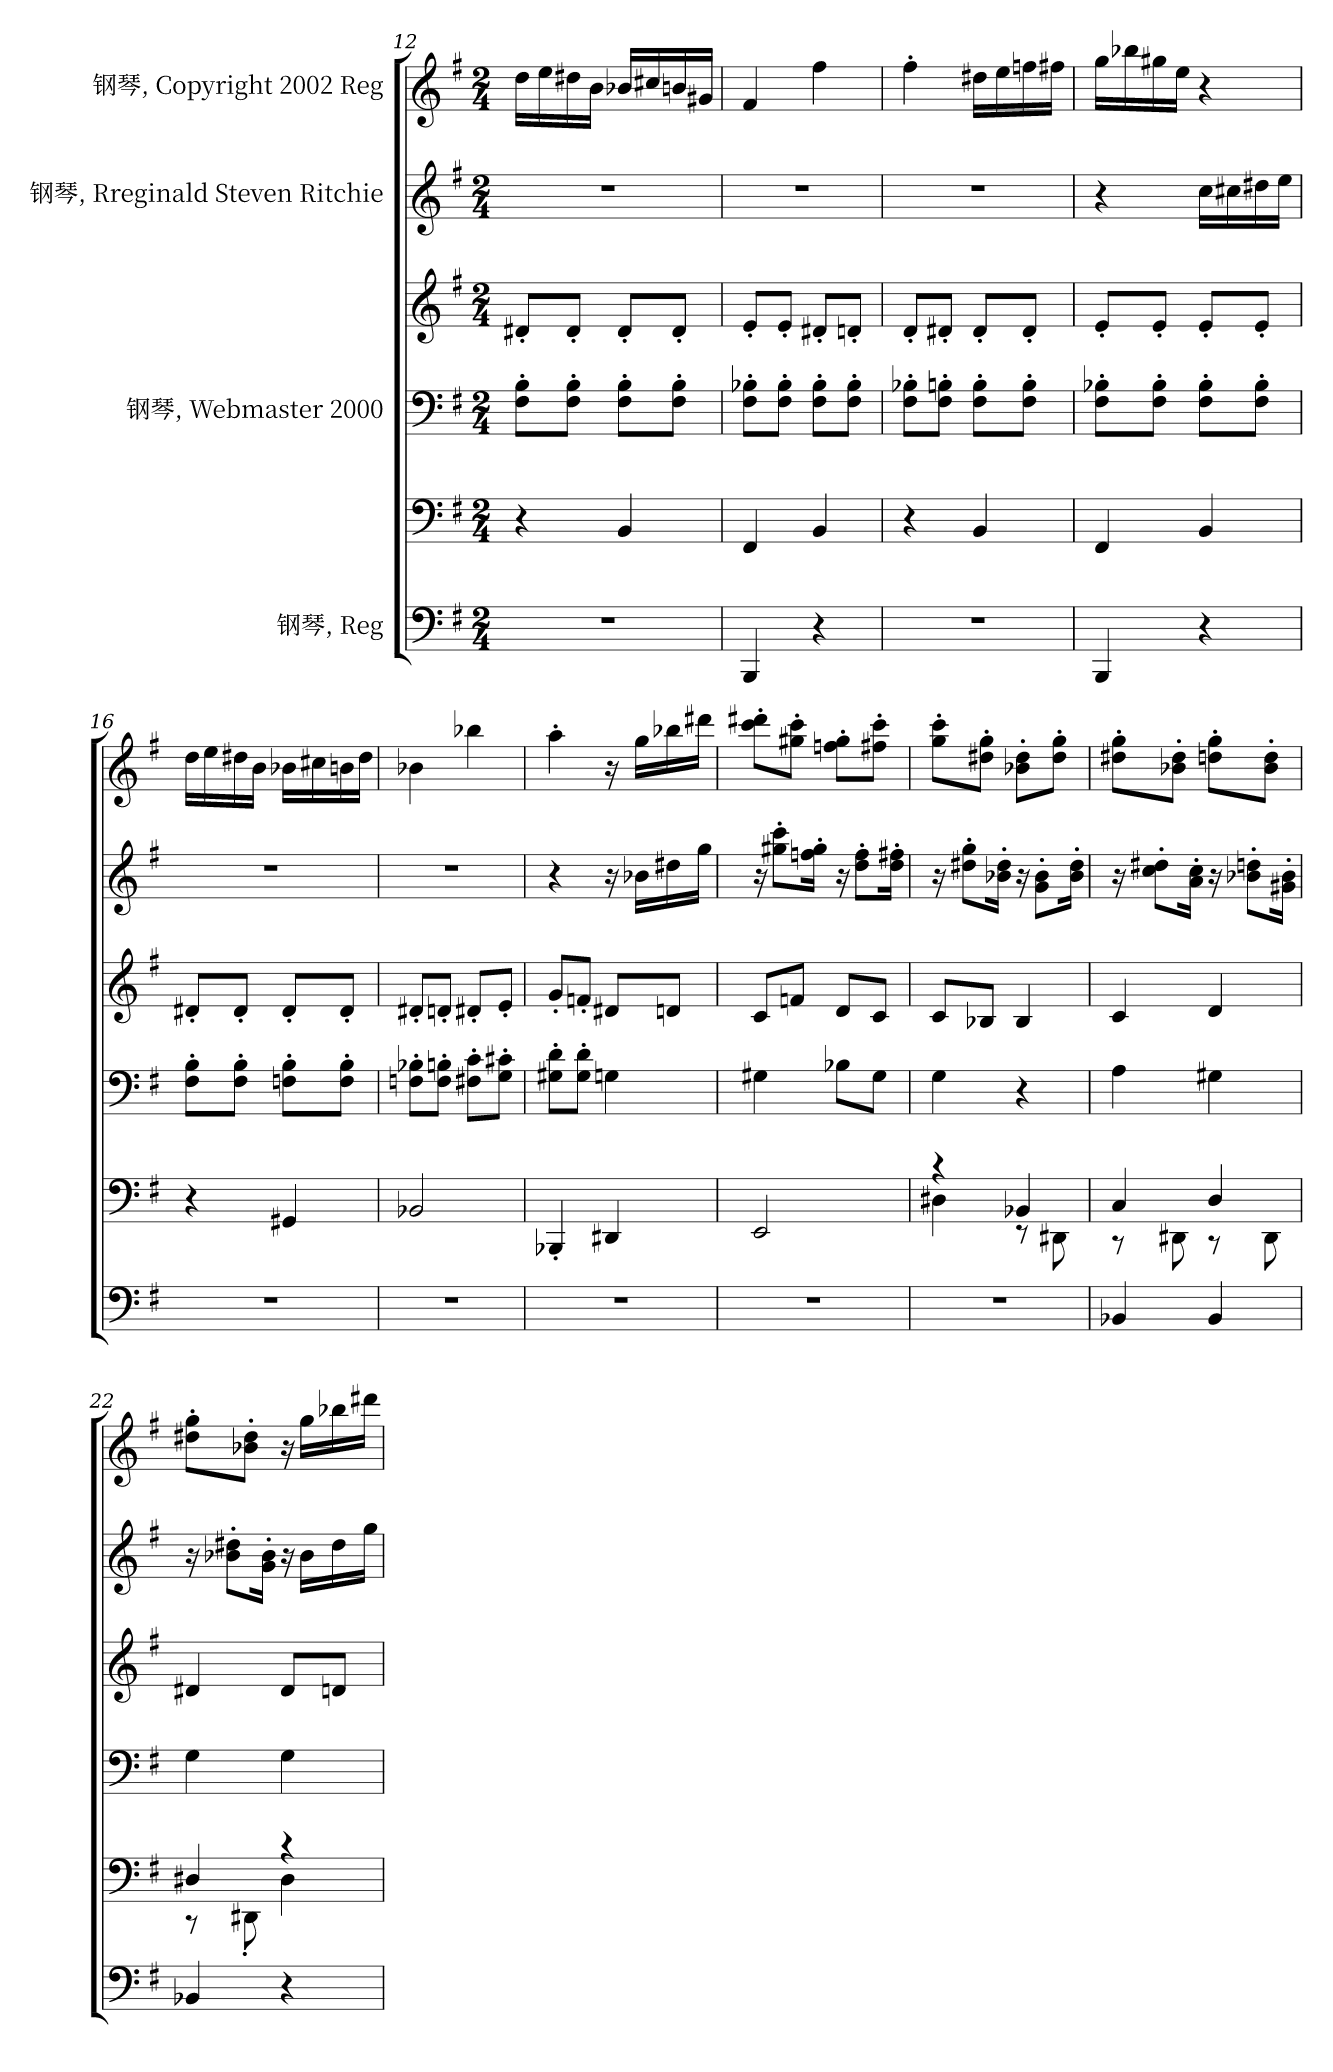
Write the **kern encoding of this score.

**kern	**kern	**kern	**kern	**kern	**kern
*part4	*part4	*part3	*part3	*part2	*part1
*staff6	*staff5	*staff4	*staff3	*staff2	*staff1
*I"钢琴, Reg	*	*I"钢琴, Webmaster 2000	*	*I"钢琴, Rreginald Steven Ritchie	*I"钢琴, Copyright 2002 Reg
!!LO:LB:g=z
*clefF4	*clefF4	*clefF4	*clefG2	*clefG2	*clefG2
*k[f#]	*k[f#]	*k[f#]	*k[f#]	*k[f#]	*k[f#]
*M2/4	*M2/4	*M2/4	*M2/4	*M2/4	*M2/4
=12	=12	=12	=12	=12	=12
2r	4r	8F#\' 8B\'L	8d#X'/L	2r	16dd\LL
.	.	.	.	.	16ee\
.	.	8F#\' 8B\'J	8d#'/J	.	16dd#X\
.	.	.	.	.	16b\JJ
.	4BB/	8F#\' 8B\'L	8d#'/L	.	16b-X/LL
.	.	.	.	.	16cc#X/
.	.	8F#\' 8B\'J	8d#'/J	.	16bn/
.	.	.	.	.	16g#X/JJ
=13	=13	=13	=13	=13	=13
4BBB/	4FF#/	8F#\' 8B-X\'L	8e'/L	2r	4f#/
.	.	8F#\' 8B-\'J	8e'/J	.	.
4r	4BB/	8F#\' 8B-\'L	8d#X'/L	.	4ff#\
.	.	8F#\' 8B-\'J	8dn'/J	.	.
=14	=14	=14	=14	=14	=14
2r	4r	8F#\' 8B-X\'L	8d'/L	2r	4ff#'\
.	.	8F#\' 8Bn\'J	8d#X'/J	.	.
.	4BB/	8F#\' 8B\'L	8d#'/L	.	16dd#X\LL
.	.	.	.	.	16ee\
.	.	8F#\' 8B\'J	8d#'/J	.	16ffn\
.	.	.	.	.	16ff#X\JJ
=15	=15	=15	=15	=15	=15
4BBB/	4FF#/	8F#\' 8B-X\'L	8e'/L	4r	16gg\LL
.	.	.	.	.	16bb-X\
.	.	8F#\' 8B-\'J	8e'/J	.	16gg#X\
.	.	.	.	.	16ee\JJ
4r	4BB/	8F#\' 8B-\'L	8e'/L	16cc\LL	4r
.	.	.	.	16cc#X\	.
.	.	8F#\' 8B-\'J	8e'/J	16dd#X\	.
.	.	.	.	16ee\JJ	.
!!LO:PB:g=z
=16	=16	=16	=16	=16	=16
2r	4r	8F#\' 8B\'L	8d#X'/L	2r	16dd\LL
.	.	.	.	.	16ee\
.	.	8F#\' 8B\'J	8d#'/J	.	16dd#X\
.	.	.	.	.	16b\JJ
.	4GG#X/	8Fn\' 8B\'L	8d#'/L	.	16b-X\LL
.	.	.	.	.	16cc#X\
.	.	8F\' 8B\'J	8d#'/J	.	16bn\
.	.	.	.	.	16dd#\JJ
=17	=17	=17	=17	=17	=17
2r	2BB-X/	8Fn\' 8B-X\'L	8d#X'/L	2r	4b-X\
.	.	8F\' 8Bn\'J	8dn'/J	.	.
.	.	8F#X\' 8c\'L	8d#X'/L	.	4bb-X\
.	.	8G\' 8c#X\'J	8e'/J	.	.
=18	=18	=18	=18	=18	=18
2r	4BBB-X'/	8G#X\' 8d\'L	8g'/L	4r	4aa'\
.	.	8G#\' 8d\'J	8fn'/J	.	.
.	4DD#X/	4Gn\	8d#X/L	16r	16r
.	.	.	.	16b-X\LL	16gg\LL
.	.	.	8dn/J	16dd#X\	16bb-X\
.	.	.	.	16gg\JJ	16ddd#X\JJ
=19	=19	=19	=19	=19	=19
2r	2EE/	4G#X\	8c/L	16r	8ccc\' 8ddd#X\'L
.	.	.	.	8gg#X\' 8ccc\'L	.
.	.	.	8fn/J	.	8gg#X\' 8ccc\'J
.	.	.	.	16ffn\' 16gg#\'Jk	.
.	.	8B-X\L	8d/L	16r	8ffn\' 8gg#\'L
.	.	.	.	8dd\' 8ff\'L	.
.	.	8G#\J	8c/J	.	8ff#X\' 8ccc\'J
.	.	.	.	16dd\' 16ff#X\'Jk	.
!!LO:LB:g=z
=20	=20	=20	=20	=20	=20
*	*^	*	*	*	*
2r	4r	4D#X\	4G\	8c/L	16r	8gg\' 8ccc\'L
.	.	.	.	.	8dd#X\' 8gg\'L	.
.	.	.	.	8B-X/J	.	8dd#X\' 8gg\'J
.	.	.	.	.	16b-X\' 16dd#\'Jk	.
.	4BB-X/	8r	4r	4B-/	16r	8b-X\' 8dd#\'L
.	.	.	.	.	8g\' 8b-\'L	.
.	.	8DD#X\	.	.	.	8dd#\' 8gg\'J
.	.	.	.	.	16b-\' 16dd#\'Jk	.
=21	=21	=21	=21	=21	=21	=21
4BB-X/	4C/	8r	4A\	4c/	16r	8dd#X\' 8gg\'L
.	.	.	.	.	8cc\' 8dd#X\'L	.
.	.	8DD#X\	.	.	.	8b-X\' 8dd#\'J
.	.	.	.	.	16a\' 16cc\'Jk	.
4BB-/	4D/	8r	4G#X\	4d/	16r	8ddn\' 8gg\'L
.	.	.	.	.	8b-X\' 8ddn\'L	.
.	.	8DD#\	.	.	.	8b-\' 8dd\'J
.	.	.	.	.	16g#X\' 16b-\'Jk	.
=22	=22	=22	=22	=22	=22	=22
4BB-X/	4D#X/	8r	4G\	4d#X/	16r	8dd#X\' 8gg\'L
.	.	.	.	.	8b-X\' 8dd#X\'L	.
.	.	8DD#X'\	.	.	.	8b-X\' 8dd#\'J
.	.	.	.	.	16g\' 16b-\'Jk	.
4r	4r	4D#\	4G\	8d#/L	16r	16r
.	.	.	.	.	16b-\LL	16gg\LL
.	.	.	.	8dn/J	16dd#\	16bb-X\
.	.	.	.	.	16gg\JJ	16ddd#X\JJ
*	*v	*v	*	*	*	*
=	=	=	=	=	=
*-	*-	*-	*-	*-	*-
